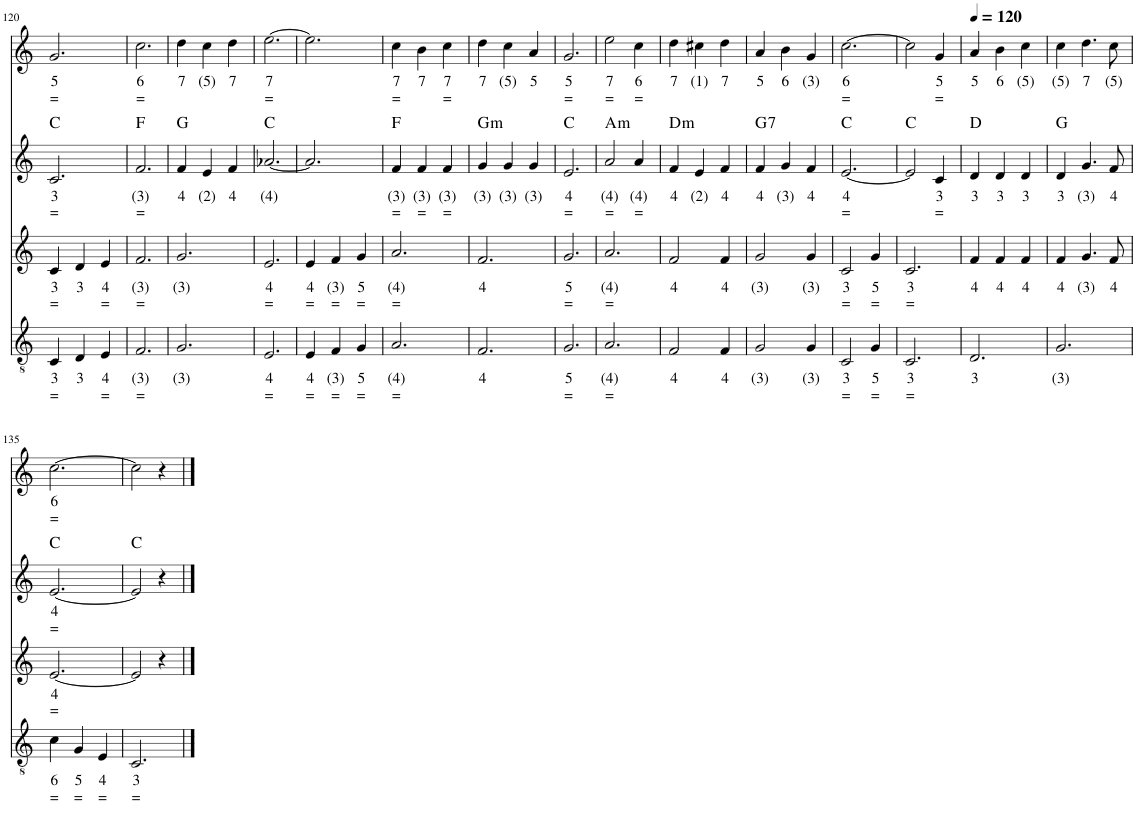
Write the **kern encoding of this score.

**kern	**text	**text	**kern	**text	**text	**kern	**text	**text	**harte	**kern	**text	**text
*part4	*part4	*part4	*part3	*part3	*part3	*part2	*part2	*part2	*part2	*part1	*part1	*part1
*staff4	*staff4	*staff4	*staff3	*staff3	*staff3	*staff2	*staff2	*staff2	*	*staff1	*staff1	*staff1
*I"Sequenced By	*	*	*I"Barry Taylor 1998	*	*	*I"Irish Lullaby (J.R. Shannon)	*	*	*	*I"My Wild Irish Rose (Chauncey Olcott)	*	*
!!LO:PB:g=z
*clefGv2	*	*	*clefG2	*	*	*clefG2	*	*	*	*clefG2	*	*
*k[]	*	*	*k[]	*	*	*k[]	*	*	*	*k[]	*	*
*M3/4	*	*	*M3/4	*	*	*M3/4	*	*	*	*M3/4	*	*
=120	=120	=120	=120	=120	=120	=120	=120	=120	=120	=120	=120	=120
!	!LO:LY:b	!LO:LY:b	!	!LO:LY:b	!LO:LY:b	!	!LO:LY:b	!LO:LY:b	!	!	!LO:LY:b	!LO:LY:b
4C/	3	=	4c/	3	=	2.c/	3	=	C:maj	2.g/	5	=
!	!LO:LY:b	!	!	!LO:LY:b	!	!	!	!	!	!	!	!
4D/	3	.	4d/	3	.	.	.	.	.	.	.	.
!	!LO:LY:b	!LO:LY:b	!	!LO:LY:b	!LO:LY:b	!	!	!	!	!	!	!
4E/	4	=	4e/	4	=	.	.	.	.	.	.	.
=121	=121	=121	=121	=121	=121	=121	=121	=121	=121	=121	=121	=121
!	!LO:LY:b	!LO:LY:b	!	!LO:LY:b	!LO:LY:b	!	!LO:LY:b	!LO:LY:b	!	!	!LO:LY:b	!LO:LY:b
2.F/	(3)	=	2.f/	(3)	=	2.f/	(3)	=	F:maj	2.cc\	6	=
=122	=122	=122	=122	=122	=122	=122	=122	=122	=122	=122	=122	=122
!	!LO:LY:b	!	!	!LO:LY:b	!	!	!LO:LY:b	!	!	!	!LO:LY:b	!
2.G/	(3)	.	2.g/	(3)	.	4f/	4	.	G:maj	4dd\	7	.
!	!	!	!	!	!	!	!LO:LY:b	!	!	!	!LO:LY:b	!
.	.	.	.	.	.	4e/	(2)	.	.	4cc\	(5)	.
!	!	!	!	!	!	!	!LO:LY:b	!	!	!	!LO:LY:b	!
.	.	.	.	.	.	4f/	4	.	.	4dd\	7	.
=123	=123	=123	=123	=123	=123	=123	=123	=123	=123	=123	=123	=123
!	!LO:LY:b	!LO:LY:b	!	!LO:LY:b	!LO:LY:b	!	!LO:LY:b	!	!	!	!LO:LY:b	!LO:LY:b
2.E/	4	=	2.e/	4	=	[2.a-X/	(4)	.	C:maj	[2.ee\	7	=
=124	=124	=124	=124	=124	=124	=124	=124	=124	=124	=124	=124	=124
!	!LO:LY:b	!LO:LY:b	!	!LO:LY:b	!LO:LY:b	!	!	!	!	!	!	!
4E/	4	=	4e/	4	=	2.a-/]	.	.	.	2.ee\]	.	.
!	!LO:LY:b	!LO:LY:b	!	!LO:LY:b	!LO:LY:b	!	!	!	!	!	!	!
4F/	(3)	=	4f/	(3)	=	.	.	.	.	.	.	.
!	!LO:LY:b	!LO:LY:b	!	!LO:LY:b	!LO:LY:b	!	!	!	!	!	!	!
4G/	5	=	4g/	5	=	.	.	.	.	.	.	.
=125	=125	=125	=125	=125	=125	=125	=125	=125	=125	=125	=125	=125
!	!LO:LY:b	!LO:LY:b	!	!LO:LY:b	!LO:LY:b	!	!LO:LY:b	!LO:LY:b	!	!	!LO:LY:b	!LO:LY:b
2.A/	(4)	=	2.a/	(4)	=	4f/	(3)	=	F:maj	4cc\	7	=
!	!	!	!	!	!	!	!LO:LY:b	!LO:LY:b	!	!	!LO:LY:b	!
.	.	.	.	.	.	4f/	(3)	=	.	4b\	7	.
!	!	!	!	!	!	!	!LO:LY:b	!LO:LY:b	!	!	!LO:LY:b	!LO:LY:b
.	.	.	.	.	.	4f/	(3)	=	.	4cc\	7	=
=126	=126	=126	=126	=126	=126	=126	=126	=126	=126	=126	=126	=126
!	!LO:LY:b	!	!	!LO:LY:b	!	!	!LO:LY:b	!	!LO:H:kt=m	!	!LO:LY:b	!
2.F/	4	.	2.f/	4	.	4g/	(3)	.	G:min	4dd\	7	.
!	!	!	!	!	!	!	!LO:LY:b	!	!	!	!LO:LY:b	!
.	.	.	.	.	.	4g/	(3)	.	.	4cc\	(5)	.
!	!	!	!	!	!	!	!LO:LY:b	!	!	!	!LO:LY:b	!
.	.	.	.	.	.	4g/	(3)	.	.	4a/	5	.
=127	=127	=127	=127	=127	=127	=127	=127	=127	=127	=127	=127	=127
!	!LO:LY:b	!LO:LY:b	!	!LO:LY:b	!LO:LY:b	!	!LO:LY:b	!LO:LY:b	!	!	!LO:LY:b	!LO:LY:b
2.G/	5	=	2.g/	5	=	2.e/	4	=	C:maj	2.g/	5	=
=128	=128	=128	=128	=128	=128	=128	=128	=128	=128	=128	=128	=128
!	!LO:LY:b	!LO:LY:b	!	!LO:LY:b	!LO:LY:b	!	!LO:LY:b	!LO:LY:b	!LO:H:kt=m	!	!LO:LY:b	!LO:LY:b
2.A/	(4)	=	2.a/	(4)	=	2a/	(4)	=	A:min	2ee\	7	=
!	!	!	!	!	!	!	!LO:LY:b	!LO:LY:b	!	!	!LO:LY:b	!LO:LY:b
.	.	.	.	.	.	4a/	(4)	=	.	4cc\	6	=
=129	=129	=129	=129	=129	=129	=129	=129	=129	=129	=129	=129	=129
!	!LO:LY:b	!	!	!LO:LY:b	!	!	!LO:LY:b	!	!LO:H:kt=m	!	!LO:LY:b	!
2F/	4	.	2f/	4	.	4f/	4	.	D:min	4dd\	7	.
!	!	!	!	!	!	!	!LO:LY:b	!	!	!	!LO:LY:b	!
.	.	.	.	.	.	4e/	(2)	.	.	4cc#X\	(1)	.
!	!LO:LY:b	!	!	!LO:LY:b	!	!	!LO:LY:b	!	!	!	!LO:LY:b	!
4F/	4	.	4f/	4	.	4f/	4	.	.	4dd\	7	.
=130	=130	=130	=130	=130	=130	=130	=130	=130	=130	=130	=130	=130
!	!LO:LY:b	!	!	!LO:LY:b	!	!	!LO:LY:b	!	!LO:H:kt=7	!	!LO:LY:b	!
2G/	(3)	.	2g/	(3)	.	4f/	4	.	G:7	4a/	5	.
!	!	!	!	!	!	!	!LO:LY:b	!	!	!	!LO:LY:b	!
.	.	.	.	.	.	4g/	(3)	.	.	4b\	6	.
!	!LO:LY:b	!	!	!LO:LY:b	!	!	!LO:LY:b	!	!	!	!LO:LY:b	!
4G/	(3)	.	4g/	(3)	.	4f/	4	.	.	4g/	(3)	.
=131	=131	=131	=131	=131	=131	=131	=131	=131	=131	=131	=131	=131
!	!LO:LY:b	!LO:LY:b	!	!LO:LY:b	!LO:LY:b	!	!LO:LY:b	!LO:LY:b	!	!	!LO:LY:b	!LO:LY:b
2C/	3	=	2c/	3	=	[2.e/	4	=	C:maj	[2.cc\	6	=
!	!LO:LY:b	!LO:LY:b	!	!LO:LY:b	!LO:LY:b	!	!	!	!	!	!	!
4G/	5	=	4g/	5	=	.	.	.	.	.	.	.
=132	=132	=132	=132	=132	=132	=132	=132	=132	=132	=132	=132	=132
!	!LO:LY:b	!LO:LY:b	!	!LO:LY:b	!LO:LY:b	!	!	!	!	!	!	!
2.C/	3	=	2.c/	3	=	2e/]	.	.	C:maj	2cc\]	.	.
!	!	!	!	!	!	!	!LO:LY:b	!LO:LY:b	!	!	!LO:LY:b	!LO:LY:b
.	.	.	.	.	.	4c/	3	=	.	4g/	5	=
=133	=133	=133	=133	=133	=133	=133	=133	=133	=133	=133	=133	=133
*	*	*	*	*	*	*	*	*	*	*MM120	*	*
!	!LO:LY:b	!	!	!LO:LY:b	!	!	!LO:LY:b	!	!	!	!LO:LY:b	!
2.D/	3	.	4f/	4	.	4d/	3	.	D:maj	4a/	5	.
!	!	!	!	!LO:LY:b	!	!	!LO:LY:b	!	!	!	!LO:LY:b	!
.	.	.	4f/	4	.	4d/	3	.	.	4b\	6	.
!	!	!	!	!LO:LY:b	!	!	!LO:LY:b	!	!	!	!LO:LY:b	!
.	.	.	4f/	4	.	4d/	3	.	.	4cc\	(5)	.
=134	=134	=134	=134	=134	=134	=134	=134	=134	=134	=134	=134	=134
!	!LO:LY:b	!	!	!LO:LY:b	!	!	!LO:LY:b	!	!	!	!LO:LY:b	!
2.G/	(3)	.	4f/	4	.	4d/	3	.	G:maj	4cc\	(5)	.
!	!	!	!	!LO:LY:b	!	!	!LO:LY:b	!	!	!	!LO:LY:b	!
.	.	.	4.g/	(3)	.	4.g/	(3)	.	.	4.dd\	7	.
!	!	!	!	!LO:LY:b	!	!	!LO:LY:b	!	!	!	!LO:LY:b	!
.	.	.	8f/	4	.	8f/	4	.	.	8cc\	(5)	.
!!LO:LB:g=z
=135	=135	=135	=135	=135	=135	=135	=135	=135	=135	=135	=135	=135
!	!LO:LY:b	!LO:LY:b	!	!LO:LY:b	!LO:LY:b	!	!LO:LY:b	!LO:LY:b	!	!	!LO:LY:b	!LO:LY:b
4c\	6	=	[2.e/	4	=	[2.e/	4	=	C:maj	[2.cc\	6	=
!	!LO:LY:b	!LO:LY:b	!	!	!	!	!	!	!	!	!	!
4G/	5	=	.	.	.	.	.	.	.	.	.	.
!	!LO:LY:b	!LO:LY:b	!	!	!	!	!	!	!	!	!	!
4E/	4	=	.	.	.	.	.	.	.	.	.	.
=136	=136	=136	=136	=136	=136	=136	=136	=136	=136	=136	=136	=136
!	!LO:LY:b	!LO:LY:b	!	!	!	!	!	!	!	!	!	!
2.C/	3	=	2e/]	.	.	2e/]	.	.	C:maj	2cc\]	.	.
.	.	.	4r	.	.	4r	.	.	.	4r	.	.
==	==	==	==	==	==	==	==	==	==	==	==	==
*-	*-	*-	*-	*-	*-	*-	*-	*-	*-	*-	*-	*-
